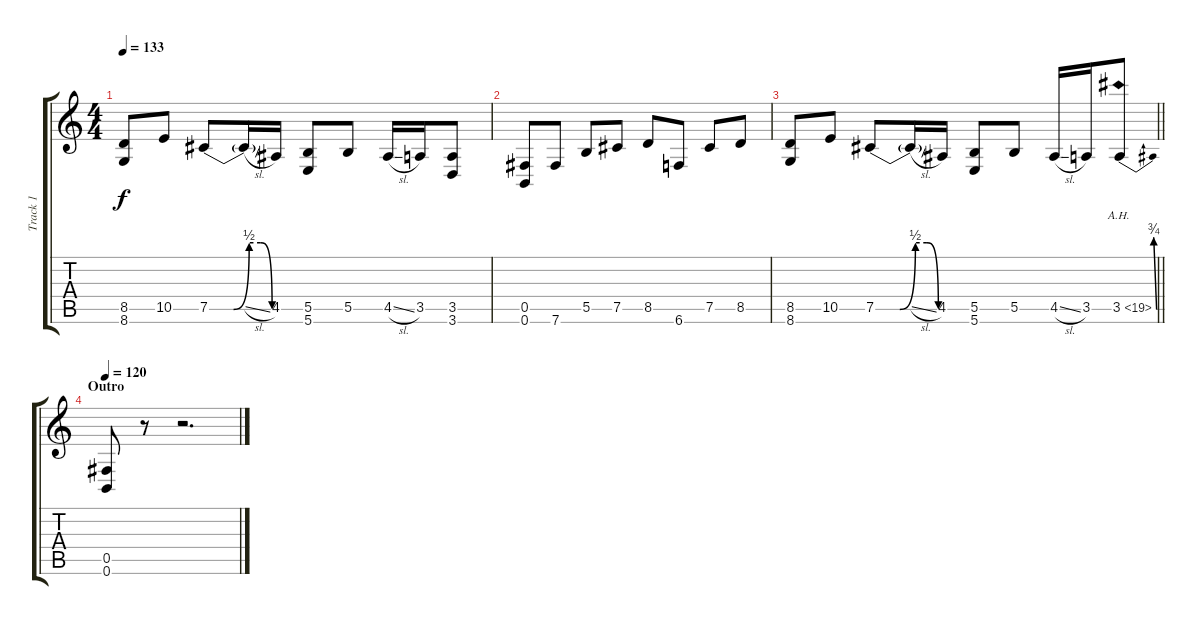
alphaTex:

\track ("Track 1" "Track 1") {instrument distortionguitar}
\staff {score tabs}
\tuning (Db4 Ab3 E3 B2 Gb2 B1) {hide}
\ts (4 4)
\tempo 133
\clef g2
\ks c
(8.5 8.6).8{dy f} 10.5.8 7.5{be (custom 0 0 23 0 38 2 49 2 60 0)}.8 7.5{sl t}.16 4.5.16 (5.5 5.6).8 5.5.8 4.5{sl}.16 3.5.16 (3.5 3.6).8 |
(0.5 0.6).8 7.6.8 5.5.8 7.5.8 8.5.8 6.6.8 7.5.8 8.5.8 |
\barLineRight lightlight
(8.5 8.6).8 10.5.8 7.5{be (custom 0 0 23 0 38 2 49 2 60 0)}.8 7.5{sl t}.16 4.5.16 (5.5 5.6).8 5.5.8 4.5{sl}.16 3.5.16 3.5{be (bend 0 0 60 3) ah 16}.8 |
\section ("" "Outro")
\tempo 120
(0.5 0.6).8 r.8 r.2{d}
